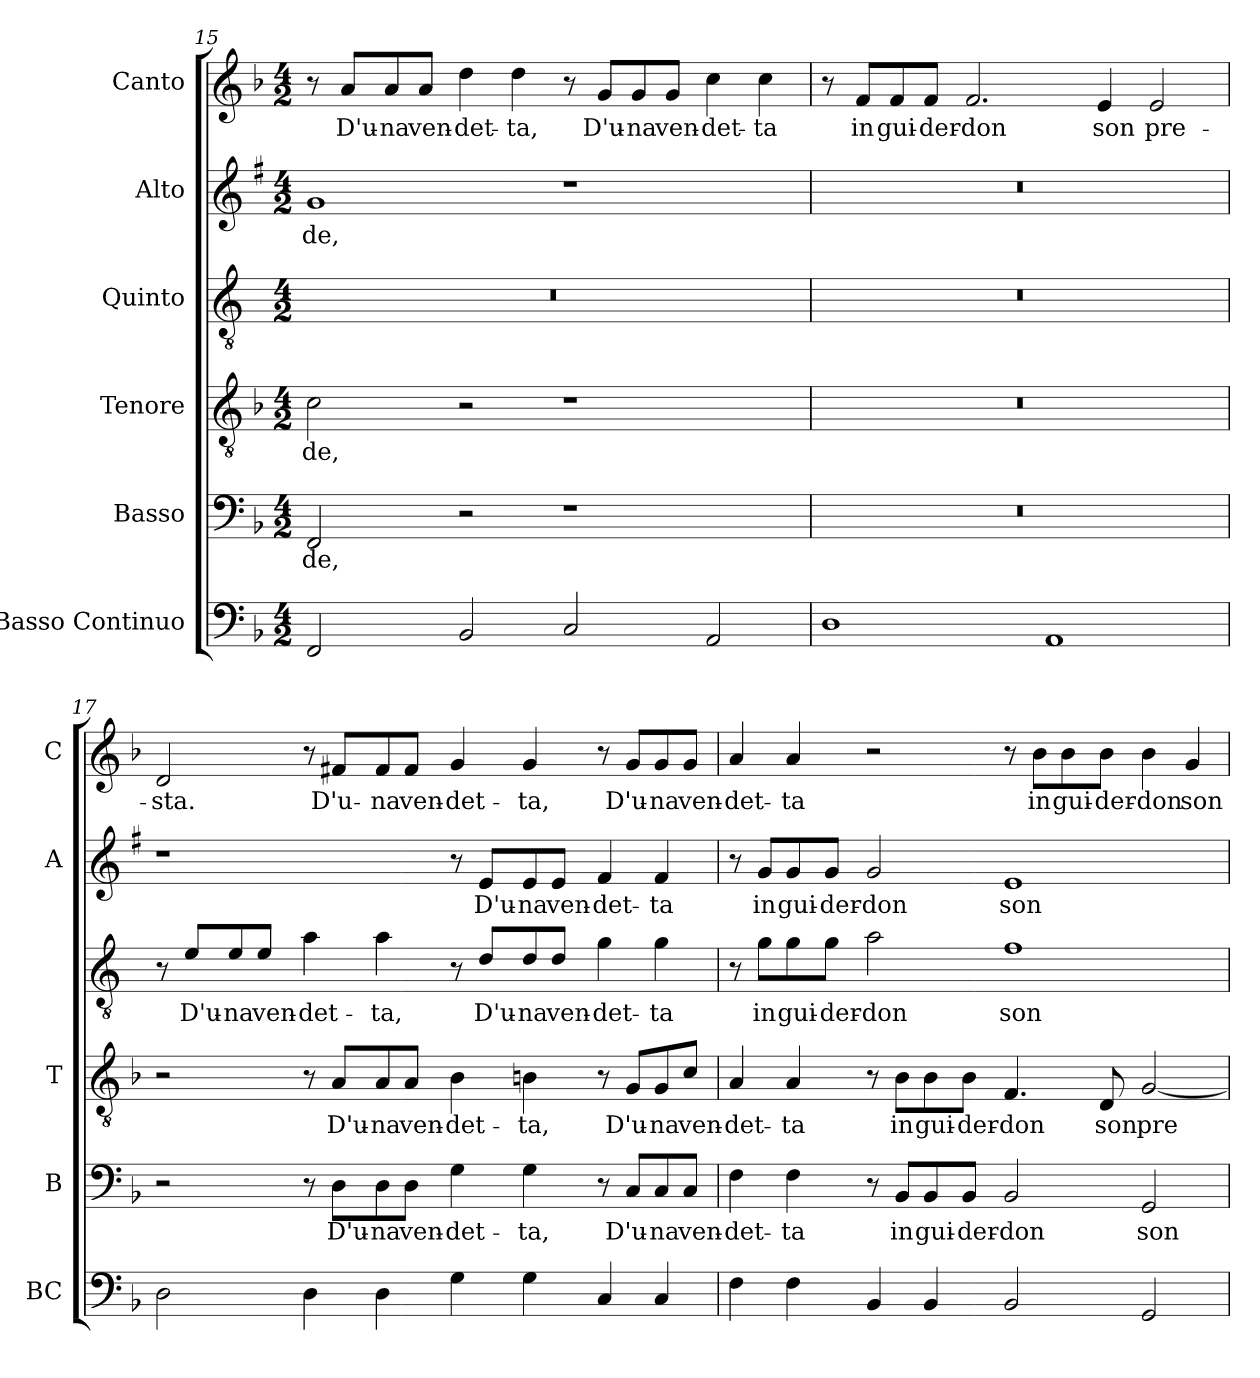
**kern	**kern	**text	**kern	**text	**kern	**text	**kern	**text	**kern	**text
*part6	*part5	*part5	*part4	*part4	*part3	*part3	*part2	*part2	*part1	*part1
*staff6	*staff5	*staff5	*staff4	*staff4	*staff3	*staff3	*staff2	*staff2	*staff1	*staff1
*I"Basso Continuo	*I"Basso	*	*I"Tenore	*	*I"Quinto	*	*I"Alto	*	*I"Canto	*
*I'BC	*I'B	*	*I'T	*	*	*	*I'A	*	*I'C	*
!!LO:PB:g=z
*clefF4	*clefF4	*	*clefGv2	*	*clefGv2	*	*clefG2	*	*clefG2	*
*	*	*	*	*	*ITrd4c7	*	*ITrd1c2	*	*	*
*k[b-]	*k[b-]	*	*k[b-]	*	*k[b-]	*	*k[b-]	*	*k[b-]	*
*F:	*F:	*	*F:	*	*F:	*	*F:	*	*F:	*
*M4/2	*M4/2	*	*M4/2	*	*M4/2	*	*M4/2	*	*M4/2	*
=15	=15	=15	=15	=15	=15	=15	=15	=15	=15	=15
!	!	!LO:LY:b	!	!LO:LY:b	!	!	!	!LO:LY:b	!	!
2FF/	2FF/	-de,	2c\	-de,	0r	.	1f	-de,	8r	.
!	!	!	!	!	!	!	!	!	!	!LO:LY:b
.	.	.	.	.	.	.	.	.	8a/L	D'u-
!	!	!	!	!	!	!	!	!	!	!LO:LY:b
.	.	.	.	.	.	.	.	.	8a/	-na
!	!	!	!	!	!	!	!	!	!	!LO:LY:b
.	.	.	.	.	.	.	.	.	8a/J	ven-
!	!	!	!	!	!	!	!	!	!	!LO:LY:b
2BB-/	2r	.	2r	.	.	.	.	.	4dd\	-det-
!	!	!	!	!	!	!	!	!	!	!LO:LY:b
.	.	.	.	.	.	.	.	.	4dd\	-ta,
2C/	1r	.	1r	.	.	.	1r	.	8r	.
!	!	!	!	!	!	!	!	!	!	!LO:LY:b
.	.	.	.	.	.	.	.	.	8g/L	D'u-
!	!	!	!	!	!	!	!	!	!	!LO:LY:b
.	.	.	.	.	.	.	.	.	8g/	-na
!	!	!	!	!	!	!	!	!	!	!LO:LY:b
.	.	.	.	.	.	.	.	.	8g/J	ven-
!	!	!	!	!	!	!	!	!	!	!LO:LY:b
2AA/	.	.	.	.	.	.	.	.	4cc\	-det-
!	!	!	!	!	!	!	!	!	!	!LO:LY:b
.	.	.	.	.	.	.	.	.	4cc\	-ta
=16	=16	=16	=16	=16	=16	=16	=16	=16	=16	=16
1D	0r	.	0r	.	0r	.	0r	.	8r	.
!	!	!	!	!	!	!	!	!	!	!LO:LY:b
.	.	.	.	.	.	.	.	.	8f/L	in
!	!	!	!	!	!	!	!	!	!	!LO:LY:b
.	.	.	.	.	.	.	.	.	8f/	gui-
!	!	!	!	!	!	!	!	!	!	!LO:LY:b
.	.	.	.	.	.	.	.	.	8f/J	-der-
!	!	!	!	!	!	!	!	!	!	!LO:LY:b
.	.	.	.	.	.	.	.	.	2.f/	-don
1AA	.	.	.	.	.	.	.	.	.	.
!	!	!	!	!	!	!	!	!	!	!LO:LY:b
.	.	.	.	.	.	.	.	.	4e/	son
!	!	!	!	!	!	!	!	!	!	!LO:LY:b
.	.	.	.	.	.	.	.	.	2e/	pre-
!!LO:LB:g=z
=17	=17	=17	=17	=17	=17	=17	=17	=17	=17	=17
!	!	!	!	!	!	!	!	!	!	!LO:LY:b
2D\	2r	.	2r	.	8r	.	1r	.	2d/	-sta.
!	!	!	!	!	!	!LO:LY:b	!	!	!	!
.	.	.	.	.	8A/L	D'u-	.	.	.	.
!	!	!	!	!	!	!LO:LY:b	!	!	!	!
.	.	.	.	.	8A/	-na	.	.	.	.
!	!	!	!	!	!	!LO:LY:b	!	!	!	!
.	.	.	.	.	8A/J	ven-	.	.	.	.
!	!	!	!	!	!	!LO:LY:b	!	!	!	!
4D\	8r	.	8r	.	4d\	-det-	.	.	8r	.
!	!	!LO:LY:b	!	!LO:LY:b	!	!	!	!	!	!LO:LY:b
.	8D\L	D'u-	8A/L	D'u-	.	.	.	.	8f#X/L	D'u-
!	!	!LO:LY:b	!	!LO:LY:b	!	!LO:LY:b	!	!	!	!LO:LY:b
4D\	8D\	-na	8A/	-na	4d\	-ta,	.	.	8f#/	-na
!	!	!LO:LY:b	!	!LO:LY:b	!	!	!	!	!	!LO:LY:b
.	8D\J	ven-	8A/J	ven-	.	.	.	.	8f#/J	ven-
!	!	!LO:LY:b	!	!LO:LY:b	!	!	!	!	!	!LO:LY:b
4G\	4G\	-det-	4B-\	-det-	8r	.	8r	.	4g/	-det-
!	!	!	!	!	!	!LO:LY:b	!	!LO:LY:b	!	!
.	.	.	.	.	8G/L	D'u-	8d/L	D'u-	.	.
!	!	!LO:LY:b	!	!LO:LY:b	!	!LO:LY:b	!	!LO:LY:b	!	!LO:LY:b
4G\	4G\	-ta,	4Bn\	-ta,	8G/	-na	8d/	-na	4g/	-ta,
!	!	!	!	!	!	!LO:LY:b	!	!LO:LY:b	!	!
.	.	.	.	.	8G/J	ven-	8d/J	ven-	.	.
!	!	!	!	!	!	!LO:LY:b	!	!LO:LY:b	!	!
4C/	8r	.	8r	.	4c\	-det-	4e/	-det-	8r	.
!	!	!LO:LY:b	!	!LO:LY:b	!	!	!	!	!	!LO:LY:b
.	8C/L	D'u-	8G/L	D'u-	.	.	.	.	8g/L	D'u-
!	!	!LO:LY:b	!	!LO:LY:b	!	!LO:LY:b	!	!LO:LY:b	!	!LO:LY:b
4C/	8C/	-na	8G/	-na	4c\	-ta	4e/	-ta	8g/	-na
!	!	!LO:LY:b	!	!LO:LY:b	!	!	!	!	!	!LO:LY:b
.	8C/J	ven-	8c/J	ven-	.	.	.	.	8g/J	ven-
=18	=18	=18	=18	=18	=18	=18	=18	=18	=18	=18
!	!	!LO:LY:b	!	!LO:LY:b	!	!	!	!	!	!LO:LY:b
4F\	4F\	-det-	4A/	-det-	8r	.	8r	.	4a/	-det-
!	!	!	!	!	!	!LO:LY:b	!	!LO:LY:b	!	!
.	.	.	.	.	8c\L	in	8f/L	in	.	.
!	!	!LO:LY:b	!	!LO:LY:b	!	!LO:LY:b	!	!LO:LY:b	!	!LO:LY:b
4F\	4F\	-ta	4A/	-ta	8c\	gui-	8f/	gui-	4a/	-ta
!	!	!	!	!	!	!LO:LY:b	!	!LO:LY:b	!	!
.	.	.	.	.	8c\J	-der-	8f/J	-der-	.	.
!	!	!	!	!	!	!LO:LY:b	!	!LO:LY:b	!	!
4BB-/	8r	.	8r	.	2d\	-don	2f/	-don	2r	.
!	!	!LO:LY:b	!	!LO:LY:b	!	!	!	!	!	!
.	8BB-/L	in	8B-\L	in	.	.	.	.	.	.
!	!	!LO:LY:b	!	!LO:LY:b	!	!	!	!	!	!
4BB-/	8BB-/	gui-	8B-\	gui-	.	.	.	.	.	.
!	!	!LO:LY:b	!	!LO:LY:b	!	!	!	!	!	!
.	8BB-/J	-der-	8B-\J	-der-	.	.	.	.	.	.
!	!	!LO:LY:b	!	!LO:LY:b	!	!LO:LY:b	!	!LO:LY:b	!	!
2BB-/	2BB-/	-don	4.F/	-don	1B-	son	1d	son	8r	.
!	!	!	!	!	!	!	!	!	!	!LO:LY:b
.	.	.	.	.	.	.	.	.	8b-\L	in
!	!	!	!	!	!	!	!	!	!	!LO:LY:b
.	.	.	.	.	.	.	.	.	8b-\	gui-
!	!	!	!	!LO:LY:b	!	!	!	!	!	!LO:LY:b
.	.	.	8D/	son	.	.	.	.	8b-\J	-der-
!	!	!LO:LY:b	!	!LO:LY:b	!	!	!	!	!	!LO:LY:b
2GG/	2GG/	son	[2G/	pre-	.	.	.	.	4b-\	-don
!	!	!	!	!	!	!	!	!	!	!LO:LY:b
.	.	.	.	.	.	.	.	.	4g/	son
=	=	=	=	=	=	=	=	=	=	=
*-	*-	*-	*-	*-	*-	*-	*-	*-	*-	*-
